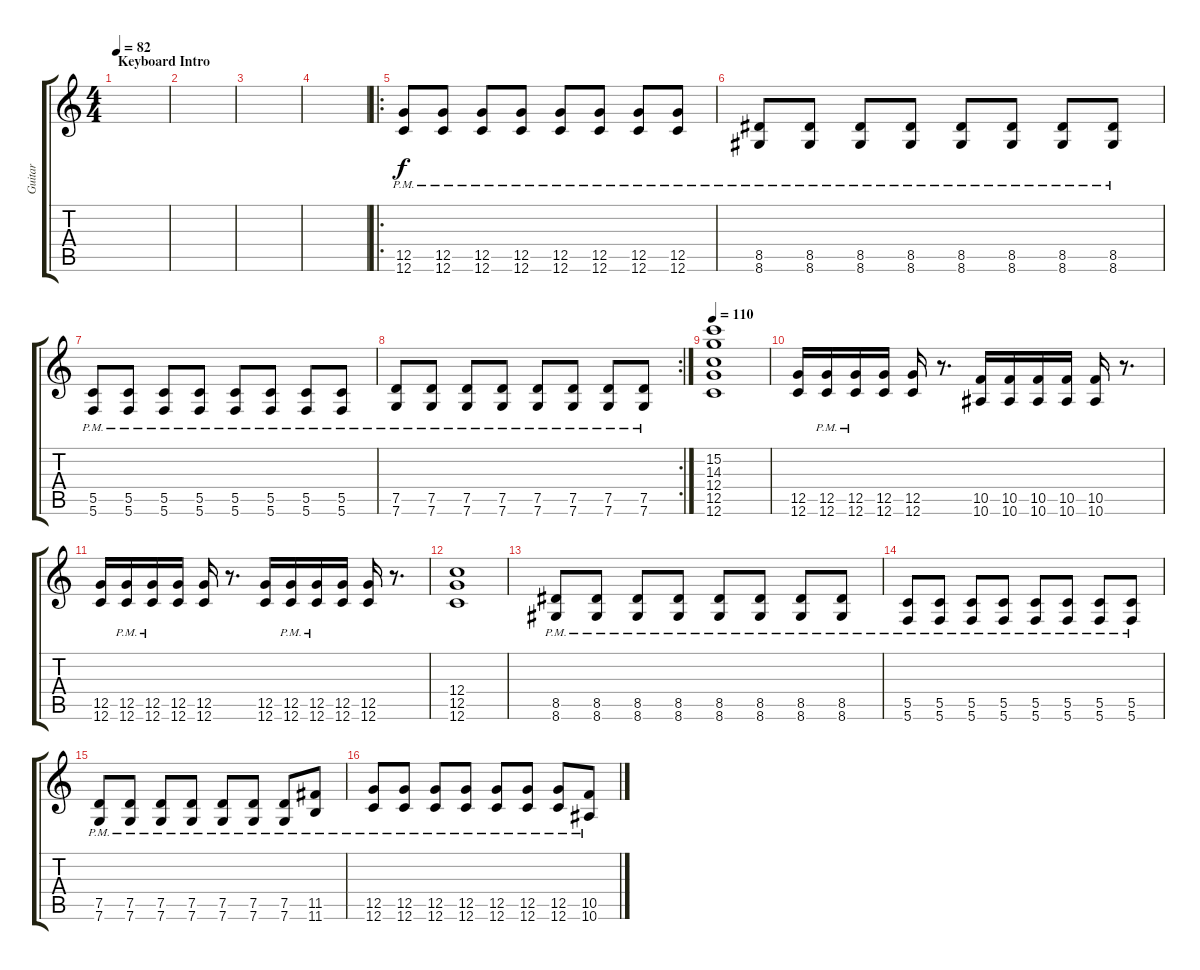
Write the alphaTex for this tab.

\track ("Guitar" "Guitar") {instrument distortionguitar}
\staff {score tabs}
\tuning (D4 A3 F3 C3 G2 C2) {hide}
\ts (4 4)
\section ("" "Keyboard Intro")
\tempo 82
\clef g2
\ks c
|
|
|
|
\ro
(12.5{pm} 12.6{pm}).8 (12.5{pm} 12.6{pm}).8 (12.5{pm} 12.6{pm}).8 (12.5{pm} 12.6{pm}).8 (12.5{pm} 12.6{pm}).8 (12.5{pm} 12.6{pm}).8 (12.5{pm} 12.6{pm}).8 (12.5{pm} 12.6{pm}).8 |
(8.5{pm} 8.6{pm}).8 (8.5{pm} 8.6{pm}).8 (8.5{pm} 8.6{pm}).8 (8.5{pm} 8.6{pm}).8 (8.5{pm} 8.6{pm}).8 (8.5{pm} 8.6{pm}).8 (8.5{pm} 8.6{pm}).8 (8.5{pm} 8.6{pm}).8 |
(5.5{pm} 5.6{pm}).8 (5.5{pm} 5.6{pm}).8 (5.5{pm} 5.6{pm}).8 (5.5{pm} 5.6{pm}).8 (5.5{pm} 5.6{pm}).8 (5.5{pm} 5.6{pm}).8 (5.5{pm} 5.6{pm}).8 (5.5{pm} 5.6{pm}).8 |
\rc 2
(7.5{pm} 7.6{pm}).8 (7.5{pm} 7.6{pm}).8 (7.5{pm} 7.6{pm}).8 (7.5{pm} 7.6{pm}).8 (7.5{pm} 7.6{pm}).8 (7.5{pm} 7.6{pm}).8 (7.5{pm} 7.6{pm}).8 (7.5{pm} 7.6{pm}).8 |
\tempo 110
(15.2 14.3 12.4 12.5 12.6).1{instrument overdrivenguitar} |
(12.5 12.6).16 (12.5{pm} 12.6{pm}).16 (12.5{pm} 12.6{pm}).16 (12.5 12.6).16 (12.5 12.6).16 r.8{d} (10.5 10.6).16 (10.5 10.6).16 (10.5 10.6).16 (10.5 10.6).16 (10.5 10.6).16 r.8{d} |
(12.5 12.6).16 (12.5{pm} 12.6{pm}).16 (12.5{pm} 12.6{pm}).16 (12.5 12.6).16 (12.5 12.6).16 r.8{d} (12.5 12.6).16 (12.5{pm} 12.6{pm}).16 (12.5{pm} 12.6{pm}).16 (12.5 12.6).16 (12.5 12.6).16 r.8{d} |
(12.4 12.5 12.6).1 |
(8.5{pm} 8.6{pm}).8 (8.5{pm} 8.6{pm}).8 (8.5{pm} 8.6{pm}).8 (8.5{pm} 8.6{pm}).8 (8.5{pm} 8.6{pm}).8 (8.5{pm} 8.6{pm}).8 (8.5{pm} 8.6{pm}).8 (8.5{pm} 8.6{pm}).8 |
(5.5{pm} 5.6{pm}).8 (5.5{pm} 5.6{pm}).8 (5.5{pm} 5.6{pm}).8 (5.5{pm} 5.6{pm}).8 (5.5{pm} 5.6{pm}).8 (5.5{pm} 5.6{pm}).8 (5.5{pm} 5.6{pm}).8 (5.5{pm} 5.6{pm}).8 |
(7.5{pm} 7.6{pm}).8 (7.5{pm} 7.6{pm}).8 (7.5{pm} 7.6{pm}).8 (7.5{pm} 7.6{pm}).8 (7.5{pm} 7.6{pm}).8 (7.5{pm} 7.6{pm}).8 (7.5{pm} 7.6{pm}).8 (11.5{pm} 11.6{pm}).8 |
(12.5{pm} 12.6{pm}).8 (12.5{pm} 12.6{pm}).8 (12.5{pm} 12.6{pm}).8 (12.5{pm} 12.6{pm}).8 (12.5{pm} 12.6{pm}).8 (12.5{pm} 12.6{pm}).8 (12.5{pm} 12.6{pm}).8 (10.5{pm} 10.6{pm}).8
